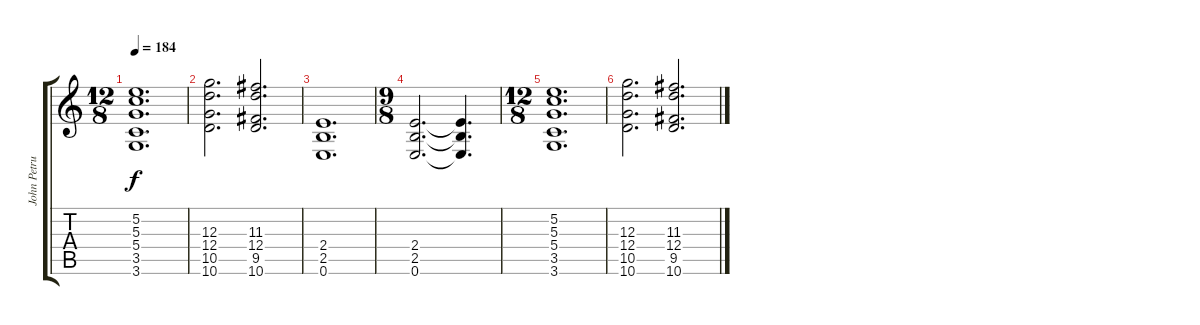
\track ("John Petrucci - Guitar" "John Petru") {instrument distortionguitar}
\staff {score tabs}
\tuning (E4 B3 G3 D3 A2 E2) {hide}
\ts (12 8)
\tempo 184
\clef g2
\ks c
(5.2 5.3 5.4 3.5 3.6).1{d dy f} |
(12.3 12.4 10.5 10.6).2{d} (11.3 12.4 9.5 10.6).2{d} |
(2.4 2.5 0.6).1{d} |
\ts (9 8)
(2.4 2.5 0.6).2{d} (2.4{t} 2.5{t} 0.6{t}).4{d} |
\ts (12 8)
(5.2 5.3 5.4 3.5 3.6).1{d} |
(12.3 12.4 10.5 10.6).2{d} (11.3 12.4 9.5 10.6).2{d}
